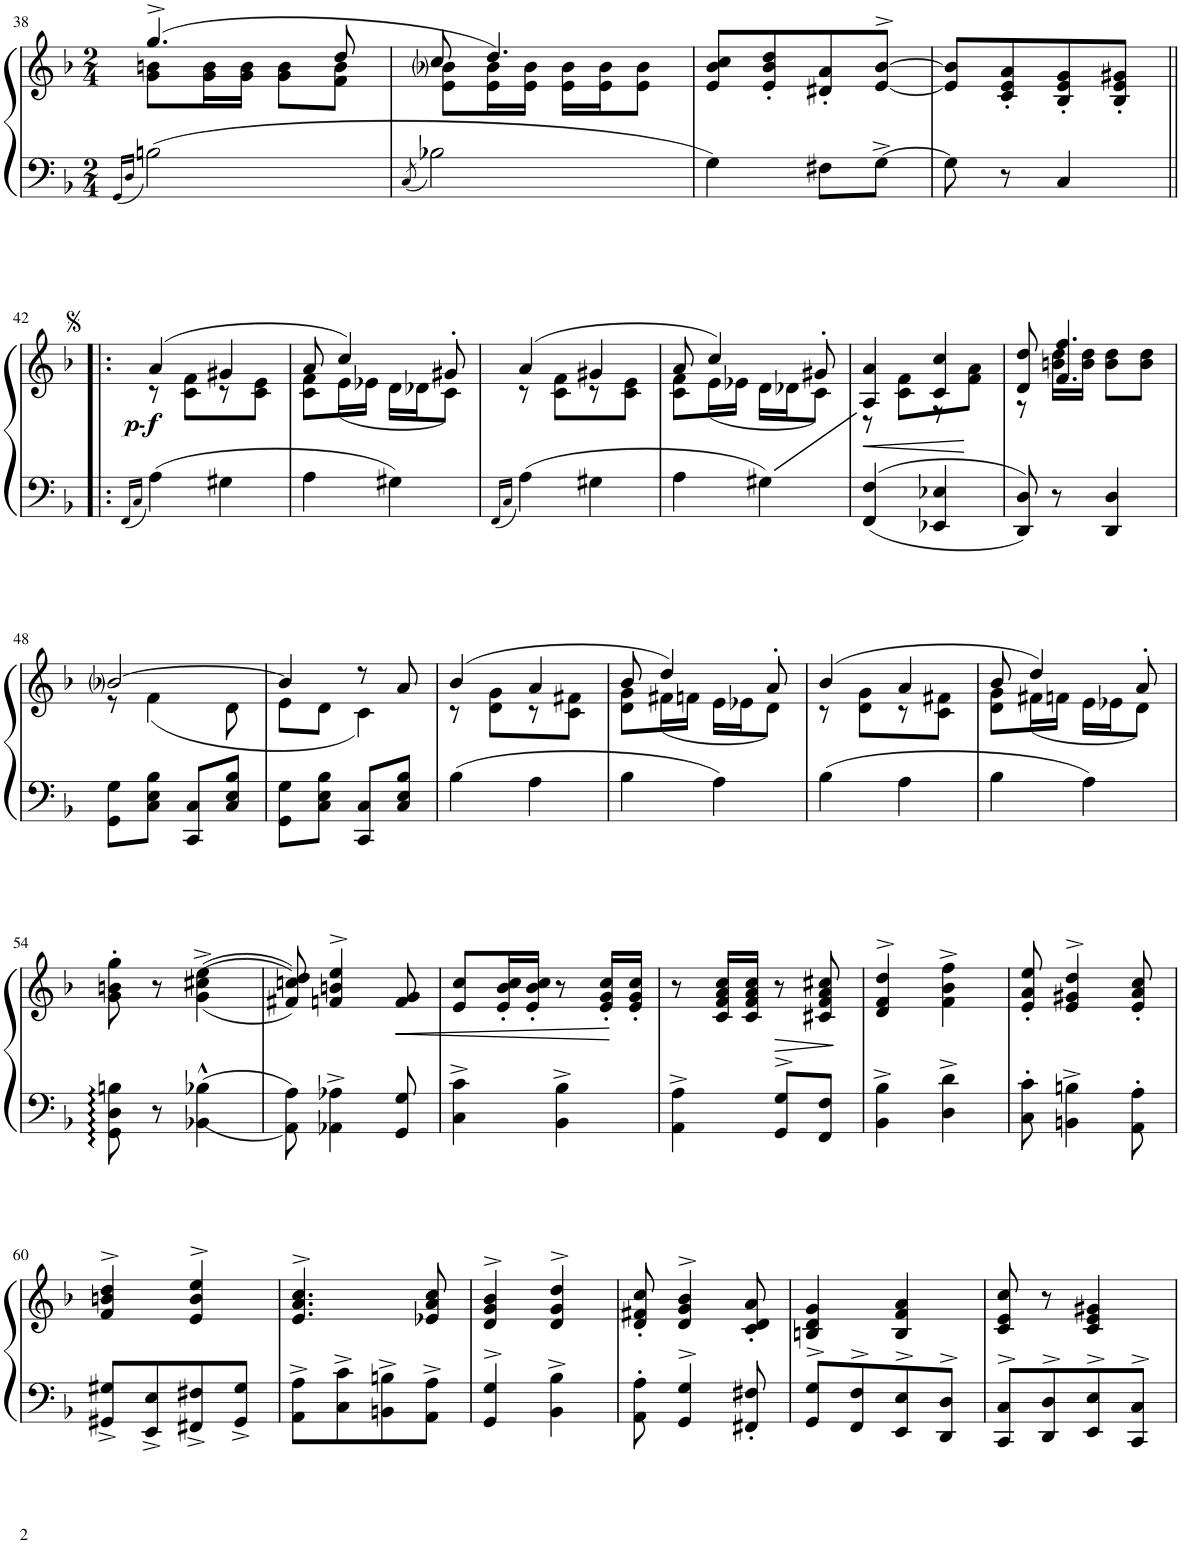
**kern	**kern	**dynam
*part1	*part1	*part1
*staff2	*staff1	*staff1/2
*I"Piano	*	*
*I'Pno.	*	*
!!LO:PB:g=z
*clefF4	*clefG2	*
*k[b-]	*k[b-]	*
*M2/4	*M2/4	*
=38	=38	=38
16qGG/LL	.	.
16qD/JJ	.	.
*	*^	*
2Bn\	(4.gg^/	8g\ 8bn\L	.
.	.	16g\ 16b\L	.
.	.	16g\ 16b\JJ	.
.	.	8g\ 8b\L	.
.	8dd/	8f\ 8b\J	.
=39	=39	=39	=39
8qC/	.	.	.
2B-X\	8cc/	8e\ 8b-i\L	.
.	4.dd/)	16e\ 16b-\L	.
.	.	16e\ 16b-\JJ	.
.	.	16e\ 16b-\LL	.
.	.	16e\ 16b-\J	.
.	.	8e\ 8b-\J	.
*	*v	*v	*
=40	=40	=40
4G\	8e/ 8b-/ 8cc/L	.
.	8e/' 8b-/' 8dd/'	.
8F#X\L	8d#X/' 8a/'	.
[8G^\J	[8e/^> [8b-/^>J	.
=41	=41	=41
8G\]	8e/] 8b-/]L	.
8r	8c/' 8e/' 8a/'	.
4C/	8B-/' 8e/' 8g/'	.
.	8B-/' 8e/' 8g#X/'J	.
!!LO:LB:g=z
=42!|:	=42!|:	=42!|:
16qFF/LL	.	.
16qC/JJ	.	.
*	*^	*
!	!	!	!LO:DY:b
!	!	!	!LO:DY:n=1:b
!	!	!	!LO:DY:n=2:b
4A\	(4a/	8r	p other-dynamics f
.	.	8c\ 8f\L	.
4G#X\	4g#X/	8r	.
.	.	8c\ 8e\J	.
=43	=43	=43	=43
4A\	8a/	8c\ 8f\L	.
.	4cc/)	(16e\L	.
.	.	16e-X\JJ	.
4G#X\	.	16d\LL	.
.	.	16d-X\J	.
.	8g#X'/	8c\J)	.
=44	=44	=44	=44
16qFF/LL	.	.	.
16qC/JJ	.	.	.
4A\	(4a/	8r	.
.	.	8c\ 8f\L	.
4G#X\	4g#X/	8r	.
.	.	8c\ 8e\J	.
=45	=45	=45	=45
4A\	8a/	8c\ 8f\L	.
.	4cc/)	(16e\L	.
.	.	16e-X\JJ	.
4G#X\	.	16d\LL	.
.	.	16d-X\J	.
.	8g#X'/	8c\J)	.
=46	=46	=46	=46
!	!	!	!LO:HP:b
4FF/ 4F/	4A/ 4a/	8r	<
.	.	8c\ 8f\L	.
4EE-X/ 4E-X/	4c/ 4cc/	8r	.
.	.	8f\ 8a\J	.
*	*v	*v	*
.	.	[
=47	=47	=47
*	*^	*
8DD/ 8D/	8d/ 8dd/	8r	.
8r	4.f/ 4.ff/	16bn\ 16dd\LL	.
.	.	16b\ 16dd\JJ	.
4DD/ 4D/	.	8b\ 8dd\L	.
.	.	8b\ 8dd\J	.
!!LO:LB:g=z	!!
=48	=48	=48	=48
8GG\ 8G\L	[2b-i/	8r	.
8C\ 8E\ 8B-\J	.	(4f\	.
8CC/ 8C/L	.	.	.
8C/ 8E/ 8B-/J	.	8d\	.
=49	=49	=49	=49
8GG\ 8G\L	4b-/]	8e\L	.
8C\ 8E\ 8B-\J	.	8d\J	.
8CC/ 8C/L	8r	4c\)	.
8C/ 8E/ 8B-/J	8a/	.	.
=50	=50	=50	=50
4B-\	(4b-/	8r	.
.	.	8d\ 8g\L	.
4A\	4a/	8r	.
.	.	8c\ 8f#X\J	.
=51	=51	=51	=51
4B-\	8b-/	8d\ 8g\L	.
.	4dd/)	(16f#X\L	.
.	.	16fn\JJ	.
4A\	.	16e\LL	.
.	.	16e-X\J	.
.	8a'/	8d\J)	.
=52	=52	=52	=52
4B-\	(4b-/	8r	.
.	.	8d\ 8g\L	.
4A\	4a/	8r	.
.	.	8c\ 8f#X\J	.
=53	=53	=53	=53
4B-\	8b-/	8d\ 8g\L	.
.	4dd/)	(16f#X\L	.
.	.	16fn\JJ	.
4A\	.	16e\LL	.
.	.	16e-X\J	.
.	8a'/	8d\J)	.
*	*v	*v	*
!!LO:LB:g=z
=54	=54	=54
8GG\ 8D\ 8Bn\	8g\' 8bn\' 8gg\'	.
8r	8r	.
4BB-X\^^ 4B-X\^^	(<((4g\^ 4cc#X\^ 4ee\^	.
=55	=55	=55
8AA\ 8A\	8f#X/ 8ccn/ 8dd/)))	.
4AA-X\^ 4A-X\^	4fn/^> 4bn/^> 4ee/^>	.
!	!	!LO:HP:b
8GG/ 8G/	8f/ 8g/	<
=56	=56	=56
4C\^ 4c\^	8e/ 8cc/L	.
.	16e/' 16b-/' 16cc/'L	.
.	16e/' 16b-/' 16cc/'JJ	.
4BB-\^ 4B-\^	8r	.
.	16e/' 16g/' 16cc/'LL	.
.	16e/' 16g/' 16cc/'JJ	[
=57	=57	=57
4AA\^ 4A\^	8r	.
.	16c/ 16f/ 16a/ 16cc/LL	.
.	16c/ 16f/ 16a/ 16cc/JJ	.
!	!	!LO:HP:b
8GG/^> 8G/^>L	8r	>
8FF/ 8F/J	8c#X/ 8f/ 8a/ 8cc#X/	.
.	.	]
=58	=58	=58
4BB-\^ 4B-\^	4d/^> 4f/^> 4dd/^>	.
4D\^ 4d\^	4f\^ 4b-\^ 4ff\^	.
=59	=59	=59
8C\' 8c\'	8e/' 8a/' 8ee/'	.
4BBn\^ 4Bn\^	4e/^> 4g#X/^> 4dd/^>	.
8AA\' 8A\'	8e/' 8a/' 8cc/'	.
!!LO:LB:g=z
=60	=60	=60
8GG#X/^ 8G#X/^L	4f/^> 4bn/^> 4dd/^>	.
8EE/^ 8E/^	.	.
8FF#X/^ 8F#X/^	4e/^> 4b/^> 4ee/^>	.
8GG#/^ 8G#/^J	.	.
=61	=61	=61
8AA\^ 8A\^L	4.e/^> 4.a/^> 4.cc/^>	.
8C\^ 8c\^	.	.
8BBn\^ 8Bn\^	.	.
8AA\^ 8A\^J	8e-X/ 8a/ 8cc/	.
=62	=62	=62
4GG/^> 4G/^>	4d/^> 4g/^> 4b-/^>	.
4BB-\^ 4B-\^	4d/^> 4g/^> 4dd/^>	.
=63	=63	=63
8AA\' 8A\'	8d/' 8f#X/' 8cc/'	.
4GG/^> 4G/^>	4d/^> 4g/^> 4b-/^>	.
8FF#X/' 8F#X/'	8c/' 8d/' 8a/'	.
=64	=64	=64
8GG/^> 8G/^>L	4Bn/ 4d/ 4g/	.
8FF/^> 8F/^>	.	.
8EE/^> 8E/^>	4B/ 4f/ 4a/	.
8DD/^> 8D/^>J	.	.
=65	=65	=65
8CC/^> 8C/^>L	8c/ 8e/ 8cc/	.
8DD/^> 8D/^>	8r	.
8EE/^> 8E/^>	4c/ 4e/ 4g#X/	.
8CC/^> 8C/^>J	.	.
=	=	=
*-	*-	*-
